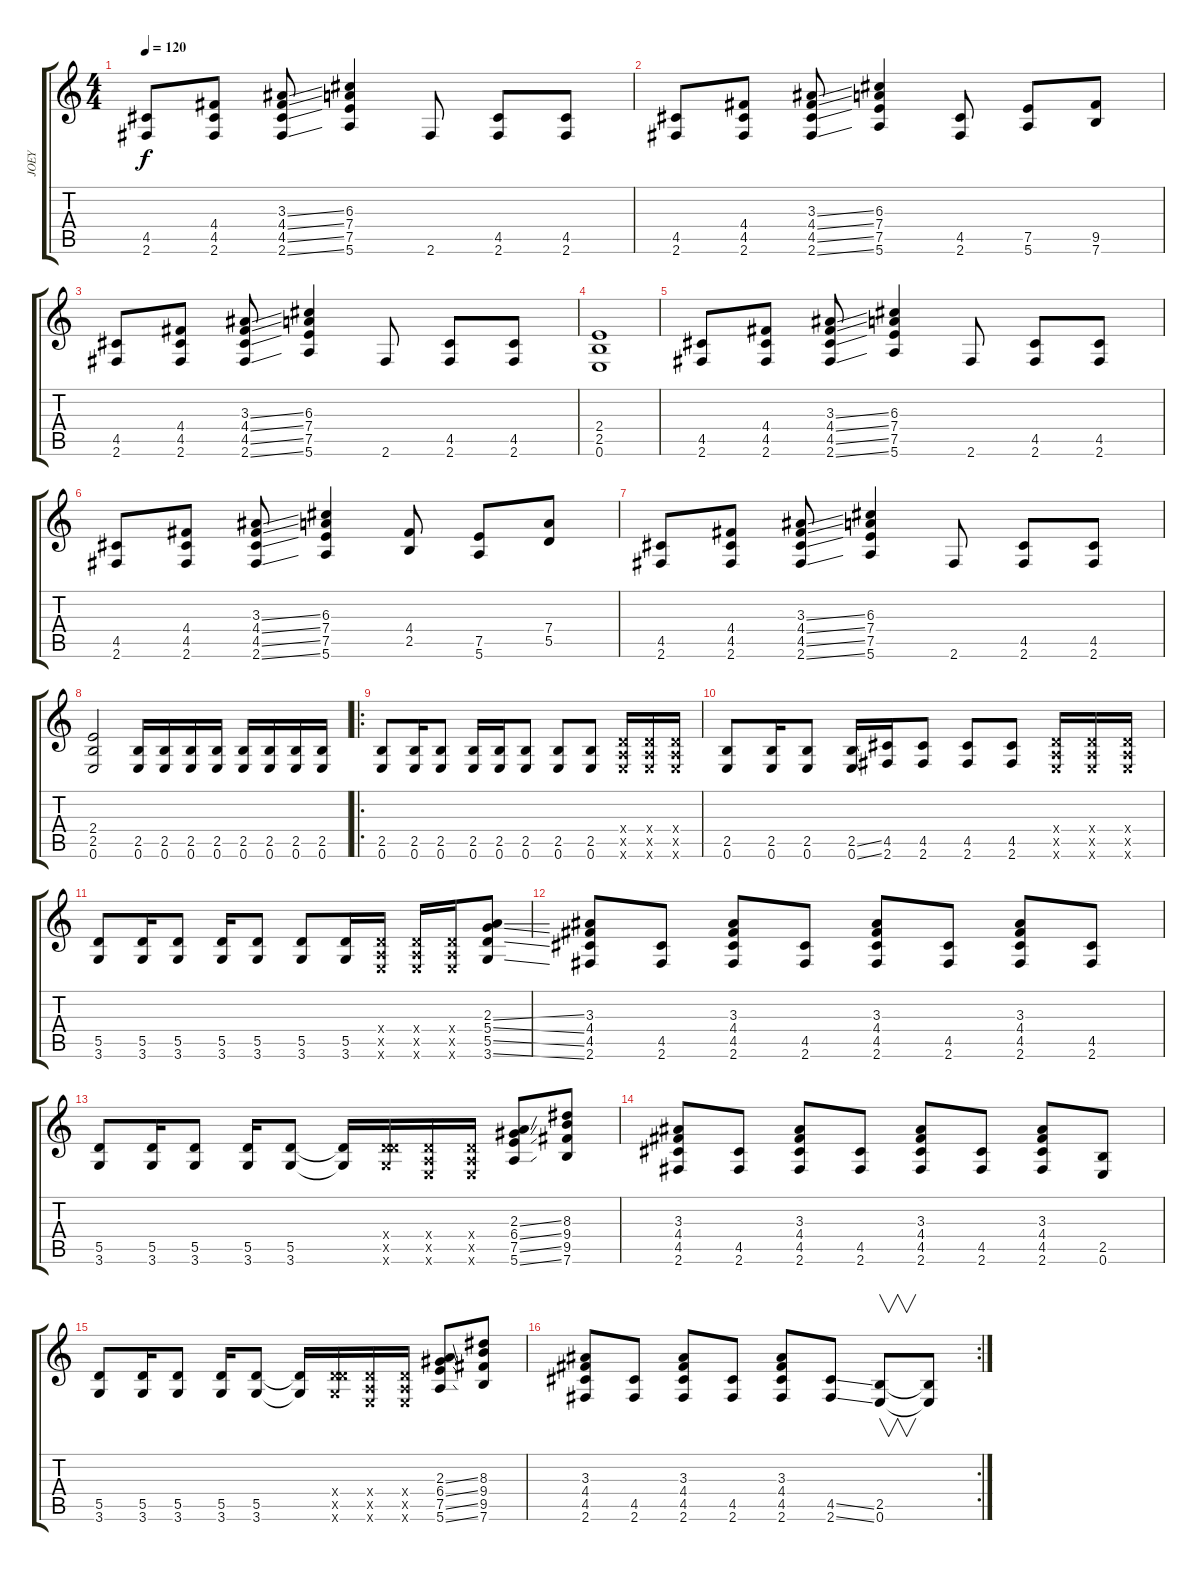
\track ("JOEY" "JOEY") {instrument distortionguitar}
\staff {score tabs}
\tuning (E4 B3 G3 D3 A2 E2) {hide}
\ts (4 4)
\tempo 120
\clef g2
\ks c
(4.5 2.6).8{dy f} (4.4 4.5 2.6).8 (3.3{ss} 4.4{ss} 4.5{ss} 2.6{ss}).8 (6.3 7.4 7.5 5.6).4 2.6.8 (4.5 2.6).8 (4.5 2.6).8 |
(4.5 2.6).8 (4.4 4.5 2.6).8 (3.3{ss} 4.4{ss} 4.5{ss} 2.6{ss}).8 (6.3 7.4 7.5 5.6).4 (4.5 2.6).8 (7.5 5.6).8 (9.5 7.6).8 |
(4.5 2.6).8 (4.4 4.5 2.6).8 (3.3{ss} 4.4{ss} 4.5{ss} 2.6{ss}).8 (6.3 7.4 7.5 5.6).4 2.6.8 (4.5 2.6).8 (4.5 2.6).8 |
(2.4 2.5 0.6).1 |
(4.5 2.6).8 (4.4 4.5 2.6).8 (3.3{ss} 4.4{ss} 4.5{ss} 2.6{ss}).8 (6.3 7.4 7.5 5.6).4 2.6.8 (4.5 2.6).8 (4.5 2.6).8 |
(4.5 2.6).8 (4.4 4.5 2.6).8 (3.3{ss} 4.4{ss} 4.5{ss} 2.6{ss}).8 (6.3 7.4 7.5 5.6).4 (4.4 2.5).8 (7.5 5.6).8 (7.4 5.5).8 |
(4.5 2.6).8 (4.4 4.5 2.6).8 (3.3{ss} 4.4{ss} 4.5{ss} 2.6{ss}).8 (6.3 7.4 7.5 5.6).4 2.6.8 (4.5 2.6).8 (4.5 2.6).8 |
(2.4 2.5 0.6).2 (2.5 0.6).16 (2.5 0.6).16 (2.5 0.6).16 (2.5 0.6).16 (2.5 0.6).16 (2.5 0.6).16 (2.5 0.6).16 (2.5 0.6).16 |
\ro
(2.5 0.6).8 (2.5 0.6).16 (2.5 0.6).8 (2.5 0.6).16 (2.5 0.6).16 (2.5 0.6).8 (2.5 0.6).8 (2.5 0.6).8 (0.4{x} 0.5{x} 0.6{x}).16 (0.4{x} 0.5{x} 0.6{x}).16 (0.4{x} 0.5{x} 0.6{x}).16 |
(2.5 0.6).8 (2.5 0.6).16 (2.5 0.6).8 (2.5{ss} 0.6{ss}).16 (4.5 2.6).16 (4.5 2.6).8 (4.5 2.6).8 (4.5 2.6).8 (0.4{x} 0.5{x} 0.6{x}).16 (0.4{x} 0.5{x} 0.6{x}).16 (0.4{x} 0.5{x} 0.6{x}).16 |
(5.5 3.6).8 (5.5 3.6).16 (5.5 3.6).8 (5.5 3.6).16 (5.5 3.6).8 (5.5 3.6).8 (5.5 3.6).16 (0.4{x} 0.5{x} 0.6{x}).16 (0.4{x} 0.5{x} 0.6{x}).16 (0.4{x} 0.5{x} 0.6{x}).16 (2.3{ss} 5.4{ss} 5.5{ss} 3.6{ss}).8 |
(3.3 4.4 4.5 2.6).8 (4.5 2.6).8 (3.3 4.4 4.5 2.6).8 (4.5 2.6).8 (3.3 4.4 4.5 2.6).8 (4.5 2.6).8 (3.3 4.4 4.5 2.6).8 (4.5 2.6).8 |
(5.5 3.6).8 (5.5 3.6).16 (5.5 3.6).8 (5.5 3.6).16 (5.5 3.6).8 (5.5{t} 3.6{t}).16 (0.4{x} 5.5{x} 3.6{x}).16 (0.4{x} 0.5{x} 0.6{x}).16 (0.4{x} 0.5{x} 0.6{x}).16 (2.3{ss} 6.4{ss} 7.5{ss} 5.6{ss}).8 (8.3 9.4 9.5 7.6).8 |
(3.3 4.4 4.5 2.6).8 (4.5 2.6).8 (3.3 4.4 4.5 2.6).8 (4.5 2.6).8 (3.3 4.4 4.5 2.6).8 (4.5 2.6).8 (3.3 4.4 4.5 2.6).8 (2.5 0.6).8 |
(5.5 3.6).8 (5.5 3.6).16 (5.5 3.6).8 (5.5 3.6).16 (5.5 3.6).8 (5.5{t} 3.6{t}).16 (0.4{x} 5.5{x} 3.6{x}).16 (0.4{x} 0.5{x} 0.6{x}).16 (0.4{x} 0.5{x} 0.6{x}).16 (2.3{ss} 6.4{ss} 7.5{ss} 5.6{ss}).8 (8.3 9.4 9.5 7.6).8 |
\rc 2
(3.3 4.4 4.5 2.6).8 (4.5 2.6).8 (3.3 4.4 4.5 2.6).8 (4.5 2.6).8 (3.3 4.4 4.5 2.6).8 (4.5{ss} 2.6{ss}).8 (2.5 0.6).8{v} (2.5{t} 0.6{t}).8
